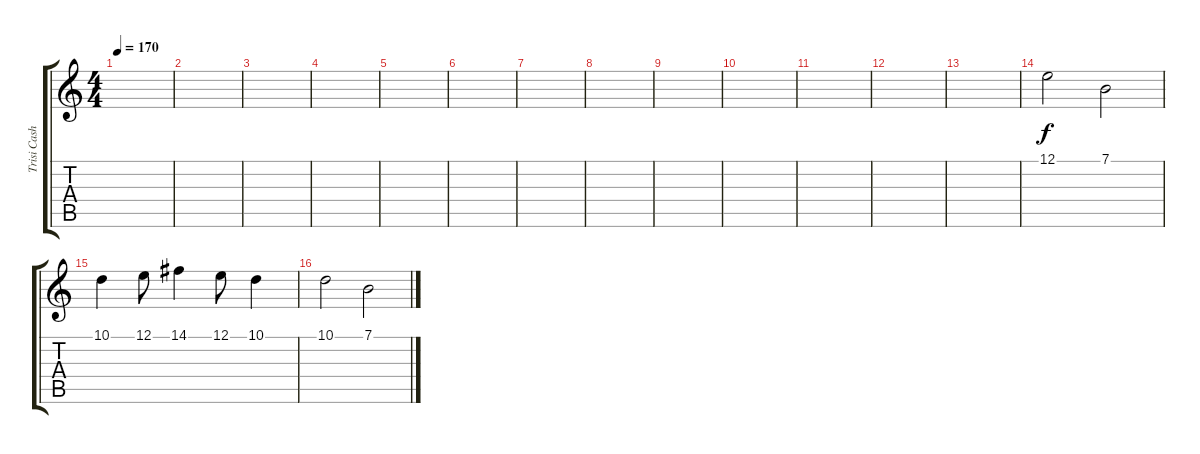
\track ("Trisi Cash" "Trisi Cash") {instrument altosax}
\staff {score tabs}
\tuning (E4 B3 G3 D3 A2 E2) {hide}
\ts (4 4)
\tempo 170
\clef g2
\ks c
|
|
|
|
|
|
|
|
|
|
|
|
|
12.1.2 7.1.2 |
10.1.4 12.1.8 14.1.4 12.1.8 10.1.4 |
10.1.2 7.1.2
